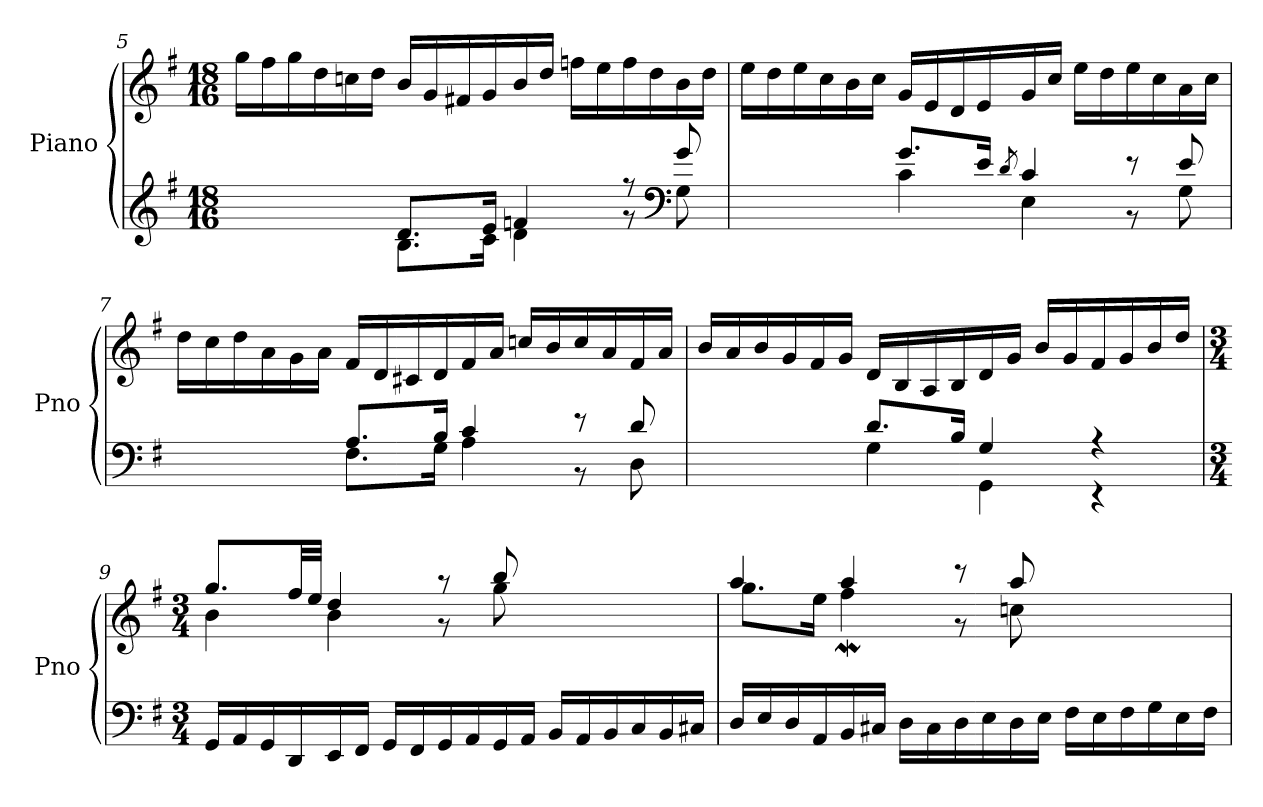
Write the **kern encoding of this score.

**kern	**kern
*part1	*part1
*staff2	*staff1
*I"Piano	*
*I'Pno	*
*clefG2	*clefG2
*k[f#]	*k[f#]
*M18/16	*M18/16
=5	=5
*^	*
4.ryy	4.ryy	16gg\LL
.	.	16ff#\
.	.	16gg\
.	.	16dd\
.	.	16ccn\
.	.	16dd\JJ
8.d/L	8.B\L	16b/LL
.	.	16g/
.	.	16f#X/
16e/Jk	16c\Jk	16g/
4fn/	4d\	16b/
.	.	16dd/JJ
.	.	16ffn\LL
.	.	16ee\
8r	8r	16ff\
.	.	16dd\
*clefF4	*	*
8g/	8G\	16b\
.	.	16dd\JJ
!!LO:LB:g=z
=6	=6	=6
4.ryy	4.ryy	16ee\LL
.	.	16dd\
.	.	16ee\
.	.	16cc\
.	.	16b\
.	.	16cc\JJ
8.g/L	4c\	16g/LL
.	.	16e/
.	.	16d/
16e/Jk	.	16e/
8qd/	.	.
4c/	4E\	16g/
.	.	16cc/JJ
.	.	16ee\LL
.	.	16dd\
8r	8r	16ee\
.	.	16cc\
8e/	8G\	16a\
.	.	16cc\JJ
=7	=7	=7
4.ryy	4.ryy	16dd\LL
.	.	16cc\
.	.	16dd\
.	.	16a\
.	.	16g\
.	.	16a\JJ
8.A/L	8.F#\L	16f#/LL
.	.	16d/
.	.	16c#X/
16B/Jk	16G\Jk	16d/
4c/	4A\	16f#/
.	.	16a/JJ
.	.	16ccn/LL
.	.	16b/
8r	8r	16cc/
.	.	16a/
8d/	8D\	16f#/
.	.	16a/JJ
=8	=8	=8
4.ryy	4.ryy	16b/LL
.	.	16a/
.	.	16b/
.	.	16g/
.	.	16f#/
.	.	16g/JJ
8.d/L	4G\	16d/LL
.	.	16B/
.	.	16A/
16B/Jk	.	16B/
4G/	4GG\	16d/
.	.	16g/JJ
.	.	16b/LL
.	.	16g/
4r	4r	16f#/
.	.	16g/
.	.	16b/
.	.	16dd/JJ
*v	*v	*
!!LO:LB:g=z
=9	=9
*M3/4	*M3/4
*	*^
16GG/LL	8.gg/L	4b\
16AA/	.	.
16GG/	.	.
16DD/	32ff#/LL	.
.	32ee/JJJ	.
16EE/	4dd/	4b\
16FF#/JJ	.	.
16GG/LL	.	.
16FF#/	.	.
16GG/	8r	8r
16AA/	.	.
16GG/	8bb/	8gg\
16AA/JJ	.	.
16BB/LL	4.ryy	4.ryy
16AA/	.	.
16BB/	.	.
16C/	.	.
16BB/	.	.
16C#X/JJ	.	.
=10	=10	=10
16D/LL	4aa/	8.gg\L
16E/	.	.
16D/	.	.
16AA/	.	16ee\Jk
16BB/	4aa/	4ff#W\
16C#X/JJ	.	.
16D\LL	.	.
16C#\	.	.
16D\	8r	8r
16E\	.	.
16D\	8aa/	8ccn\
16E\JJ	.	.
16F#\LL	4.ryy	4.ryy
16E\	.	.
16F#\	.	.
16G\	.	.
16E\	.	.
16F#\JJ	.	.
*	*v	*v
=	=
*-	*-
